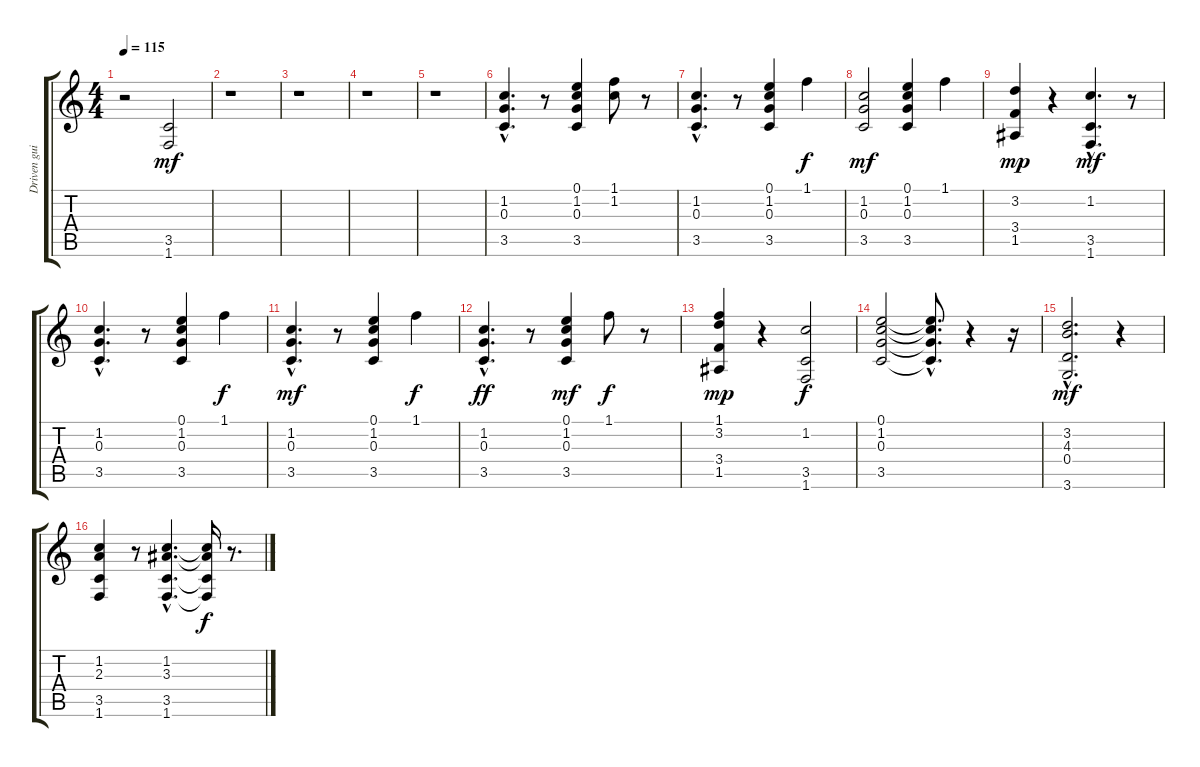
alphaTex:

\track ("Driven guitar (C)" "Driven gui") {instrument overdrivenguitar}
\staff {score tabs}
\tuning (E4 B3 G3 D3 A2 E2) {hide}
\ts (4 4)
\tempo 115
\clef g2
\ks c
r.2{dy mf} (3.5 1.6).2 |
r.1 |
r.1 |
r.1 |
r.1 |
(1.2{hac} 0.3{hac} 3.5{hac}).4{d} r.8 (0.1 1.2 0.3 3.5).4 (1.1 1.2).8 r.8 |
(1.2{hac} 0.3{hac} 3.5{hac}).4{d} r.8 (0.1 1.2 0.3 3.5).4 1.1.4{dy f} |
(1.2 0.3 3.5).2{dy mf} (0.1 1.2 0.3 3.5).4 1.1.4 |
(3.2 3.4 1.5).4{dy mp} r.4 (1.2{hac} 3.5{hac} 1.6{hac}).4{d dy mf} r.8 |
(1.2{hac} 0.3{hac} 3.5{hac}).4{d} r.8 (0.1 1.2 0.3 3.5).4 1.1.4{dy f} |
(1.2{hac} 0.3{hac} 3.5{hac}).4{d dy mf} r.8 (0.1 1.2 0.3 3.5).4 1.1.4{dy f} |
(1.2{hac} 0.3{hac} 3.5{hac}).4{d dy ff} r.8 (0.1 1.2 0.3 3.5).4{dy mf} 1.1.8{dy f} r.8 |
(1.1 3.2 3.4 1.5).4{dy mp} r.4 (1.2 3.5 1.6).2{dy f} |
(0.1 1.2 0.3 3.5).2 (0.1{hac t} 1.2{hac t} 0.3{hac t} 3.5{hac t}).8{d} r.4 r.16 |
(3.2{hac} 4.3{hac} 0.4{hac} 3.6{hac}).2{d dy mf} r.4 |
(1.2 2.3 3.5 1.6).4 r.8 (1.2{hac} 3.3{hac} 3.5{hac} 1.6{hac}).4{d} (1.2{t} 3.3{t} 3.5{t} 1.6{t}).16{dy f} r.8{d}
